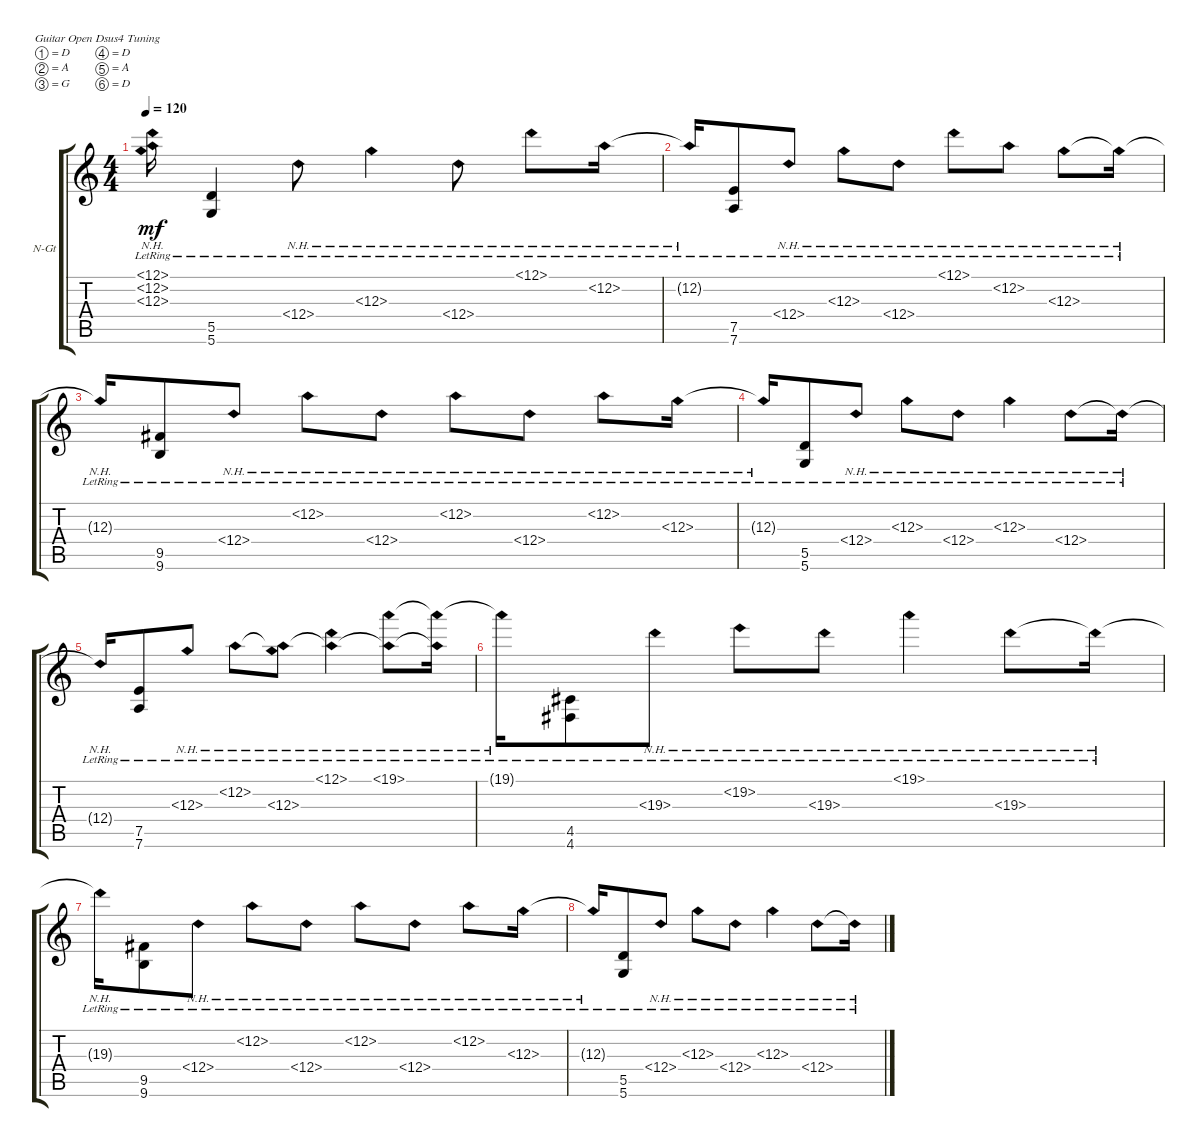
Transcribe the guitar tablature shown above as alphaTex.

\defaultSystemsLayout 4
\bracketExtendMode groupsimilarinstruments
\firstSystemTrackNameOrientation horizontal
\otherSystemsTrackNameOrientation horizontal
\track ("Nylon Guitar" "N-Gt") {instrument electricguitarjazz}
\staff {score tabs}
\tuning (D4 A3 G3 D3 A2 D2)
\ts (4 4)
\tempo 120
\clef g2
\ks c
(12.3{nh lr t} 12.2{nh lr t} 12.1{nh lr t}).16{dy mf} (5.6{lr} 5.5{lr}).4 12.4{nh lr}.8 12.3{nh lr}.4 12.4{nh lr}.8 12.1{nh lr}.8 12.2{nh lr}.16 |
12.2{nh lr t}.16 (7.6{lr} 7.5{lr}).8 12.4{nh lr}.8 12.3{nh lr}.8 12.4{nh lr}.8 12.1{nh lr}.8 12.2{nh lr}.8 12.3{nh lr}.8 12.3{nh lr t}.16 |
12.3{nh lr t}.16 (9.6{lr} 9.5{lr}).8 12.4{nh lr}.8 12.2{nh lr}.8 12.4{nh lr}.8 12.2{nh lr}.8 12.4{nh lr}.8 12.2{nh lr}.8 12.3{nh lr}.16 |
12.3{nh lr t}.16 (5.6{lr} 5.5{lr}).8 12.4{nh lr}.8 12.3{nh lr}.8 12.4{nh lr}.8 12.3{nh lr}.4 12.4{nh lr}.8 12.4{nh lr t}.16 |
12.4{nh lr t}.16 (7.6{lr} 7.5{lr}).8 12.3{nh lr}.8 12.2{nh lr}.8 (12.3{nh lr} 12.2{nh lr t}).8 (12.1{nh lr} 12.2{nh lr t}).4 (19.1{nh lr} 12.2{nh lr t}).8 (19.1{nh lr t} 12.2{nh lr t}).16 |
19.1{nh lr t}.16 (4.6{lr} 4.5{lr}).8 19.3{nh lr}.8 19.2{nh lr}.8 19.3{nh lr}.8 19.1{nh lr}.4 19.3{nh lr}.8 19.3{nh lr t}.16 |
19.3{nh lr t}.16 (9.6{lr} 9.5{lr}).8 12.4{nh lr}.8 12.2{nh lr}.8 12.4{nh lr}.8 12.2{nh lr}.8 12.4{nh lr}.8 12.2{nh lr}.8 12.3{nh lr}.16 |
12.3{nh lr t}.16 (5.6{lr} 5.5{lr}).8 12.4{nh lr}.8 12.3{nh lr}.8 12.4{nh lr}.8 12.3{nh lr}.4 12.4{nh lr}.8 12.4{nh lr t}.16
